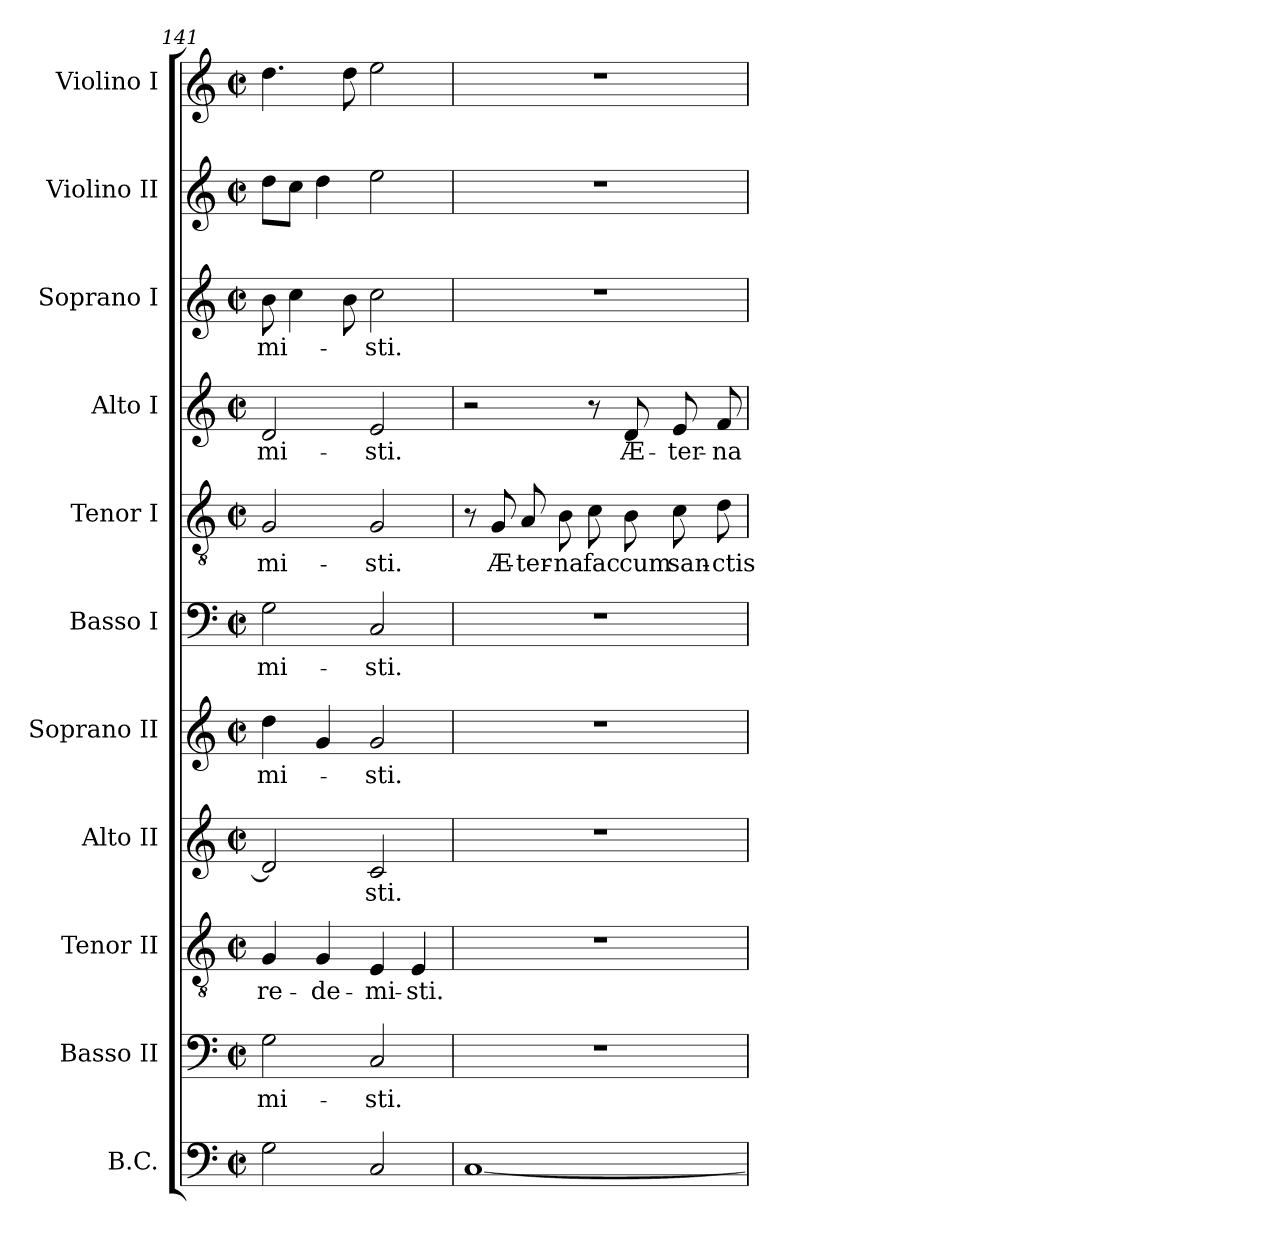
**kern	**kern	**text	**kern	**text	**kern	**text	**kern	**text	**kern	**text	**kern	**text	**kern	**text	**kern	**text	**kern	**kern
*part11	*part10	*part10	*part9	*part9	*part8	*part8	*part7	*part7	*part6	*part6	*part5	*part5	*part4	*part4	*part3	*part3	*part2	*part1
*staff11	*staff10	*staff10	*staff9	*staff9	*staff8	*staff8	*staff7	*staff7	*staff6	*staff6	*staff5	*staff5	*staff4	*staff4	*staff3	*staff3	*staff2	*staff1
*I"B.C.	*I"Basso II	*	*I"Tenor II	*	*I"Alto II	*	*I"Soprano II	*	*I"Basso I	*	*I"Tenor I	*	*I"Alto I	*	*I"Soprano I	*	*I"Violino II	*I"Violino I
*I'BC	*I'B 2	*	*I'T 2	*	*I'A 2	*	*I'S 2	*	*I'B 1	*	*I'T 1	*	*I'A 1	*	*I'S 1	*	*I'Vln. II	*I'Vln. I
*clefF4	*clefF4	*	*clefGv2	*	*clefG2	*	*clefG2	*	*clefF4	*	*clefGv2	*	*clefG2	*	*clefG2	*	*clefG2	*clefG2
*k[]	*k[]	*	*k[]	*	*k[]	*	*k[]	*	*k[]	*	*k[]	*	*k[]	*	*k[]	*	*k[]	*k[]
*C:	*C:	*	*C:	*	*C:	*	*C:	*	*C:	*	*C:	*	*C:	*	*C:	*	*C:	*C:
*M2/2	*M2/2	*	*M2/2	*	*M2/2	*	*M2/2	*	*M2/2	*	*M2/2	*	*M2/2	*	*M2/2	*	*M2/2	*M2/2
*met(c|)	*met(c|)	*	*met(c|)	*	*met(c|)	*	*met(c|)	*	*met(c|)	*	*met(c|)	*	*met(c|)	*	*met(c|)	*	*met(c|)	*met(c|)
=141	=141	=141	=141	=141	=141	=141	=141	=141	=141	=141	=141	=141	=141	=141	=141	=141	=141	=141
!	!	!LO:LY:b	!	!	!	!	!	!	!	!	!	!	!	!	!	!	!	!
!	!	!	!	!LO:LY:b	!	!	!	!	!	!	!	!	!	!	!	!	!	!
!	!	!	!	!	!	!	!	!LO:LY:b	!	!	!	!	!	!	!	!	!	!
!	!	!	!	!	!	!	!	!	!	!LO:LY:b	!	!	!	!	!	!	!	!
!	!	!	!	!	!	!	!	!	!	!	!	!LO:LY:b	!	!	!	!	!	!
!	!	!	!	!	!	!	!	!	!	!	!	!	!	!LO:LY:b	!	!	!	!
!	!	!	!	!	!	!	!	!	!	!	!	!	!	!	!	!LO:LY:b	!	!
2G\	2G\	-mi-	4G/	re-	2d/]	.	4dd\	-mi-	2G\	-mi-	2G/	-mi-	2d/	-mi-	8b\	-mi-	8dd\L	4.dd\
.	.	.	.	.	.	.	.	.	.	.	.	.	.	.	4cc\	.	8cc\J	.
!	!	!	!	!LO:LY:b	!	!	!	!	!	!	!	!	!	!	!	!	!	!
.	.	.	4G/	-de-	.	.	4g/	.	.	.	.	.	.	.	.	.	4dd\	.
.	.	.	.	.	.	.	.	.	.	.	.	.	.	.	8b\	.	.	8dd\
!	!	!LO:LY:b	!	!	!	!	!	!	!	!	!	!	!	!	!	!	!	!
!	!	!	!	!LO:LY:b	!	!	!	!	!	!	!	!	!	!	!	!	!	!
!	!	!	!	!	!	!LO:LY:b	!	!	!	!	!	!	!	!	!	!	!	!
!	!	!	!	!	!	!	!	!LO:LY:b	!	!	!	!	!	!	!	!	!	!
!	!	!	!	!	!	!	!	!	!	!LO:LY:b	!	!	!	!	!	!	!	!
!	!	!	!	!	!	!	!	!	!	!	!	!LO:LY:b	!	!	!	!	!	!
!	!	!	!	!	!	!	!	!	!	!	!	!	!	!LO:LY:b	!	!	!	!
!	!	!	!	!	!	!	!	!	!	!	!	!	!	!	!	!LO:LY:b	!	!
2C/	2C/	-sti.	4E/	-mi-	2c/	-sti.	2g/	-sti.	2C/	-sti.	2G/	-sti.	2e/	-sti.	2cc\	-sti.	2ee\	2ee\
!	!	!	!	!LO:LY:b	!	!	!	!	!	!	!	!	!	!	!	!	!	!
.	.	.	4E/	-sti.	.	.	.	.	.	.	.	.	.	.	.	.	.	.
=142	=142	=142	=142	=142	=142	=142	=142	=142	=142	=142	=142	=142	=142	=142	=142	=142	=142	=142
[1C	1r	.	1r	.	1r	.	1r	.	1r	.	8r	.	2r	.	1r	.	1r	1r
!	!	!	!	!	!	!	!	!	!	!	!	!LO:LY:b	!	!	!	!	!	!
.	.	.	.	.	.	.	.	.	.	.	8G/	Æ-	.	.	.	.	.	.
!	!	!	!	!	!	!	!	!	!	!	!	!LO:LY:b	!	!	!	!	!	!
.	.	.	.	.	.	.	.	.	.	.	8A/	-ter-	.	.	.	.	.	.
!	!	!	!	!	!	!	!	!	!	!	!	!LO:LY:b	!	!	!	!	!	!
.	.	.	.	.	.	.	.	.	.	.	8B\	-na	.	.	.	.	.	.
!	!	!	!	!	!	!	!	!	!	!	!	!LO:LY:b	!	!	!	!	!	!
.	.	.	.	.	.	.	.	.	.	.	8c\	fac	8r	.	.	.	.	.
!	!	!	!	!	!	!	!	!	!	!	!	!LO:LY:b	!	!	!	!	!	!
!	!	!	!	!	!	!	!	!	!	!	!	!	!	!LO:LY:b	!	!	!	!
.	.	.	.	.	.	.	.	.	.	.	8B\	cum	8d/	Æ-	.	.	.	.
!	!	!	!	!	!	!	!	!	!	!	!	!LO:LY:b	!	!	!	!	!	!
!	!	!	!	!	!	!	!	!	!	!	!	!	!	!LO:LY:b	!	!	!	!
.	.	.	.	.	.	.	.	.	.	.	8c\	san-	8e/	-ter-	.	.	.	.
!	!	!	!	!	!	!	!	!	!	!	!	!LO:LY:b	!	!	!	!	!	!
!	!	!	!	!	!	!	!	!	!	!	!	!	!	!LO:LY:b	!	!	!	!
.	.	.	.	.	.	.	.	.	.	.	8d\	-ctis	8f/	-na	.	.	.	.
=	=	=	=	=	=	=	=	=	=	=	=	=	=	=	=	=	=	=
*-	*-	*-	*-	*-	*-	*-	*-	*-	*-	*-	*-	*-	*-	*-	*-	*-	*-	*-
